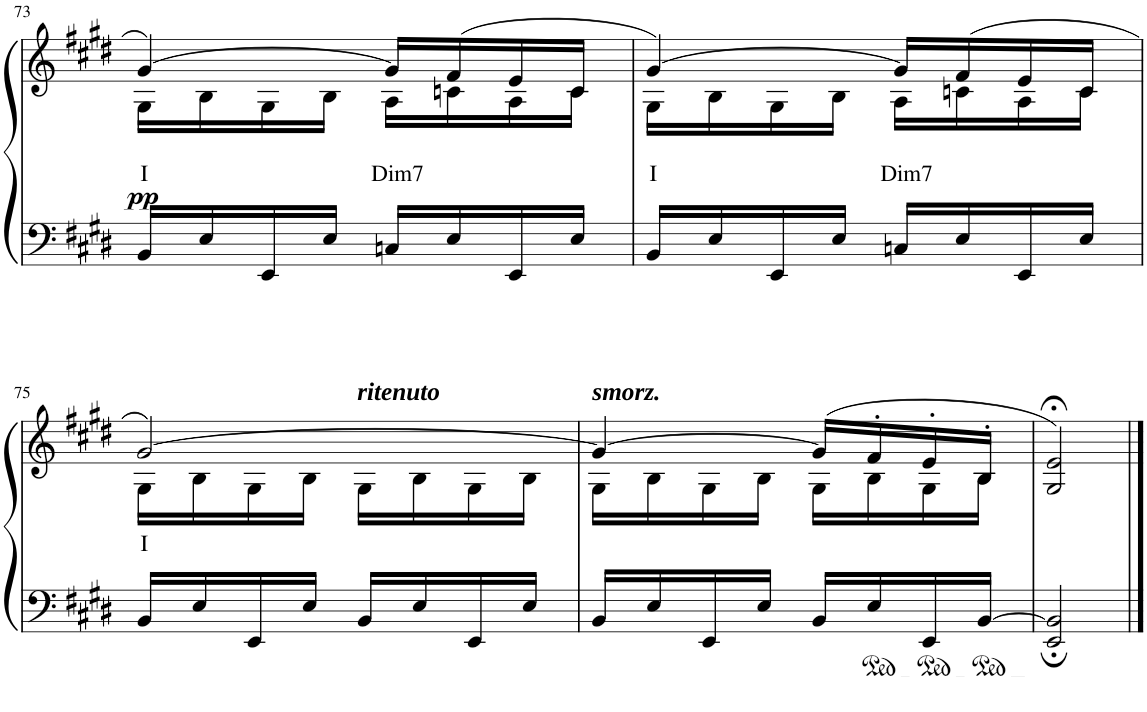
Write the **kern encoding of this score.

**kern	**kern	**text	**dynam
*part1	*part1	*part1	*part1
*staff2	*staff1	*staff1	*staff1/2
*I"Piano	*	*	*
*I'Pno	*	*	*
!!LO:PB:g=z
*clefF4	*clefG2	*	*
*k[f#c#g#d#]	*k[f#c#g#d#]	*	*
*M2/4	*M2/4	*	*
=73	=73	=73	=73
*	*^	*	*
!	!	!	!LO:LY:b	!LO:DY:b
16BB/LL	[4g#/	16G#\LL	I	pp
16E/	.	16B\	.	.
16EE/	.	16G#\	.	.
16E/JJ	.	16B\JJ	.	.
!	!	!	!LO:LY:b	!
16Cn/LL	16g#/LL]	16A\LL	Dim7	.
16E/	(16f#/	16cn\	.	.
16EE/	16e/	16A\	.	.
16E/JJ	16c/JJ	16c\JJ	.	.
=74	=74	=74	=74	=74
!	!	!	!LO:LY:b	!
16BB/LL	[4g#/)	16G#\LL	I	.
16E/	.	16B\	.	.
16EE/	.	16G#\	.	.
16E/JJ	.	16B\JJ	.	.
!	!	!	!LO:LY:b	!
16Cn/LL	16g#/LL]	16A\LL	Dim7	.
16E/	(16f#/	16cn\	.	.
16EE/	16e/	16A\	.	.
16E/JJ	16c/JJ	16c\JJ	.	.
!!LO:LB:g=z	!!
=75	=75	=75	=75	=75
!	!	!	!LO:LY:b	!
16BB/LL	[2g#/)	16G#\LL	I	.
16E/	.	16B\	.	.
16EE/	.	16G#\	.	.
16E/JJ	.	16B\JJ	.	.
!	!	!LO:TX:a:Bi:t=ritenuto	!	!
16BB/LL	.	16G#\LL	.	.
16E/	.	16B\	.	.
16EE/	.	16G#\	.	.
16E/JJ	.	16B\JJ	.	.
=76	=76	=76	=76	=76
!	!LO:TX:a:Bi:t=smorz.	!	!	!
16BB/LL	4g#/_	16G#\LL	.	.
16E/	.	16B\	.	.
16EE/	.	16G#\	.	.
16E/JJ	.	16B\JJ	.	.
16BB/LL	(16g#/LL]	16G#\LL	.	.
16E/	16f#'/	16B\	.	.
16EE/	16e'/	16G#\	.	.
[>16BB/JJ	16B'/JJ	16B\JJ	.	.
*	*v	*v	*	*
=77	=77	=77	=77
2EE/; 2BB/];	2G#/;< 2e/;<)	.	.
==	==	==	==
*-	*-	*-	*-
